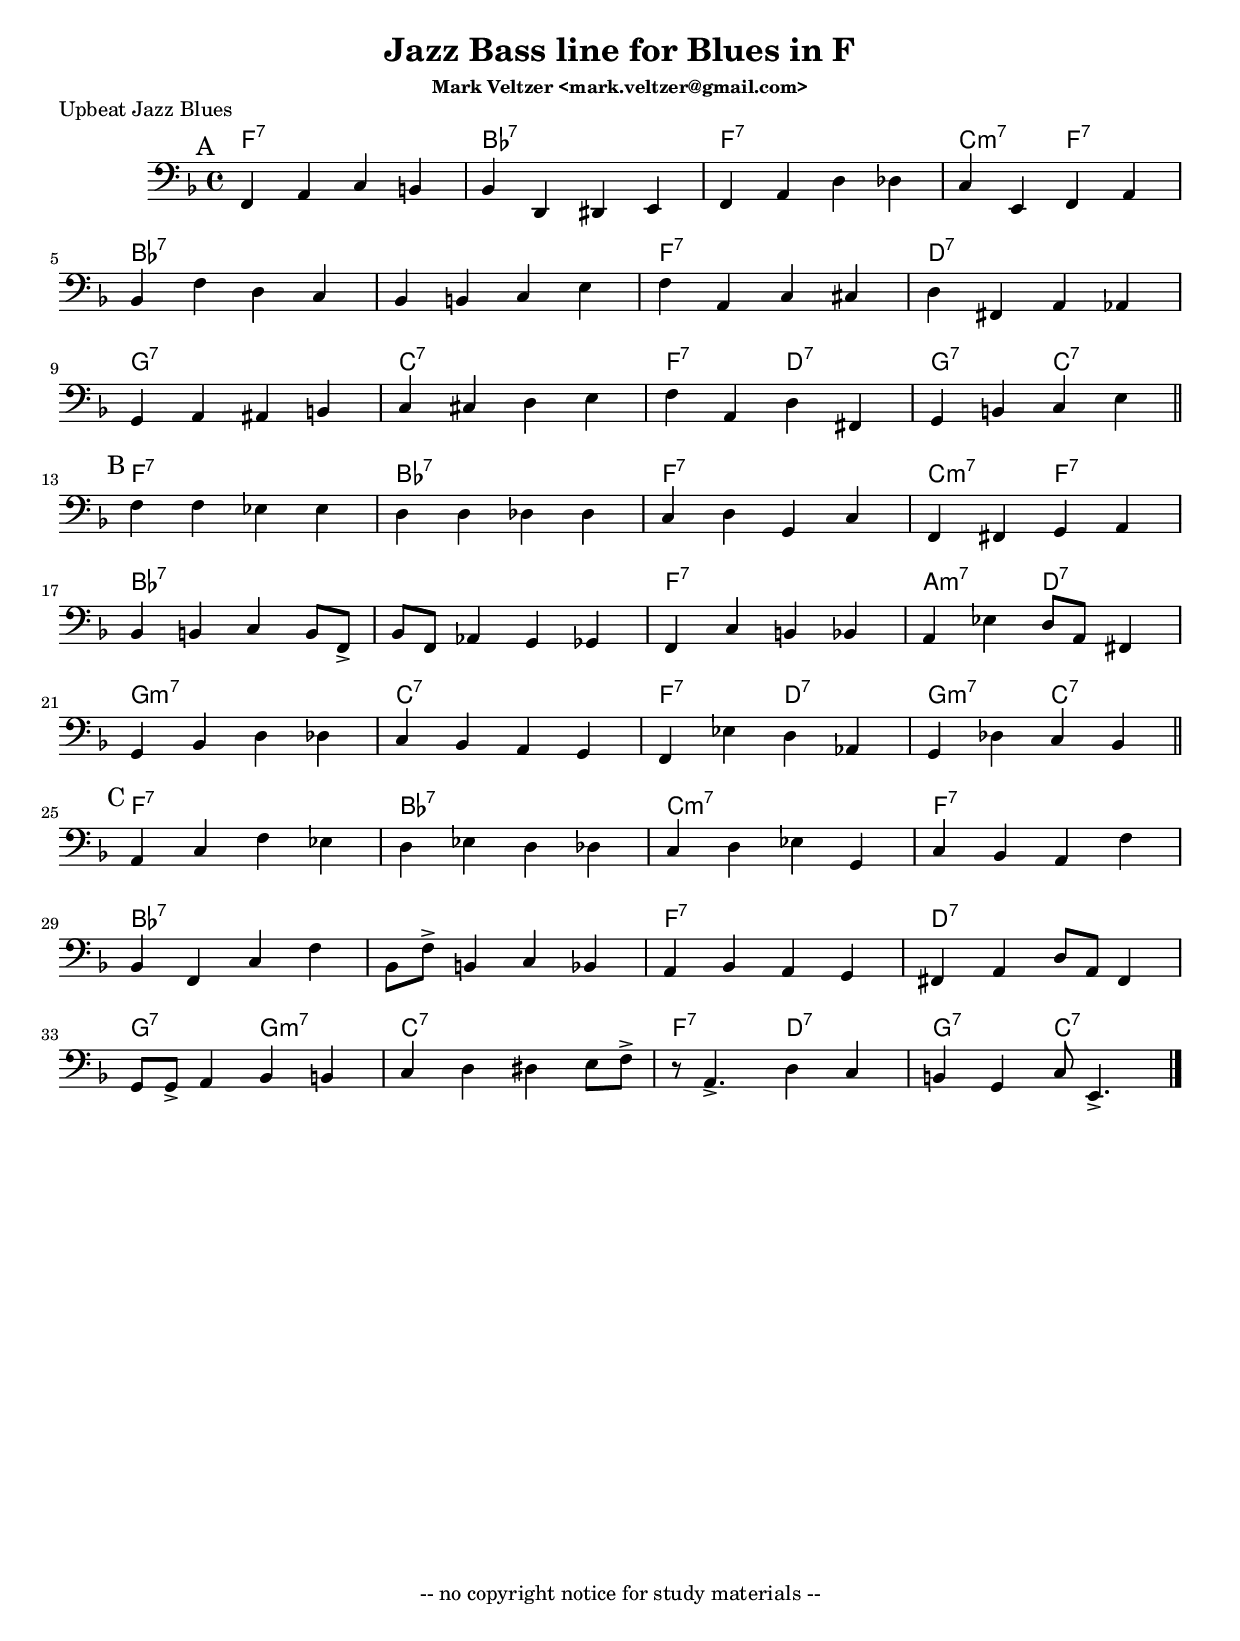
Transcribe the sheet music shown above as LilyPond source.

\include "src/include/common.lyi"
\header {
	title="Jazz Bass line for Blues in F"
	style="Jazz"
	piece="Upbeat Jazz Blues"

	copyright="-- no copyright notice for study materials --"

	completion="5"

	uuid="84a886b8-a26f-11df-9034-0019d11e5a41"
}

%{
	TODO:
%}

\score {
<<
\chords {
	\startChords

	\startSong

	\mark "A"
	\startPart
	f1:7 | bes1:7 | f1:7 | c2:m7 f2:7 | \myEndLine
	bes1:7 | bes1:7 | f1:7 | d1:7 | \myEndLine
	g1:7 | c1:7 | f2:7 d2:7 | g2:7 c2:7 | \myEndLine
	\endPart

	\mark "B"
	\startPart
	f1:7 | bes1:7 | f1:7 | c2:m7 f2:7 | \myEndLine
	bes1:7 | bes1:7 | f1:7 | a2:m7 d2:7 | \myEndLine
	g1:m7 | c1:7 | f2:7 d2:7 | g2:m7 c2:7 | \myEndLine
	\endPart

	\mark "C"
	\startPart
	f1:7 | bes1:7 | c1:m7 | f1:7 | \myEndLine
	bes1:7 | bes1:7 | f1:7 | d1:7 | \myEndLine
	g2:7 g:m7 | c1:7 | f2:7 d2:7 | g2:7 c2:7 | \myEndLine
	\endPart

	\endSong

	\endChords
}
\new Voice="melody" {
	\time 4/4
	\key f \major
	\clef bass

	f,4 a, c b, | bes, d, dis, e, | f, a, d des | c e, f, a, |
	bes, f d c | bes, b, c e | f a, c cis | d fis, a, aes, |
	g, a, ais, b, | c cis d e | f a, d fis, | g, b, c e |

	f f ees ees | d d des des | c d g, c | f, fis, g, a, |
	bes,4 b,4 c4 b,8 f,8-> | bes,8 f,8 aes,4 g, ges, | f, c b, bes, | a, ees d8 a,8 fis,4 |
	g, bes, d des | c bes, a, g, | f, ees d aes, | g, des c bes, |

	a, c f ees | d ees d des | c d ees g, | c bes, a, f |
	bes, f, c f | bes,8 f8-> b,4 c bes, | a, bes, a, g, | fis, a, d8 a,8 fis,4 |
	g,8 g,8-> a,4 bes, b, | c d dis e8 f8-> | r8 a,4.-> d4 c | b, g, c8 e,4.-> |
}

>>
	\midi {
		\context {
			\Score
			tempoWholesPerMinute = #(ly:make-moment 130 4)
		}
	}
	\layout {}
}
